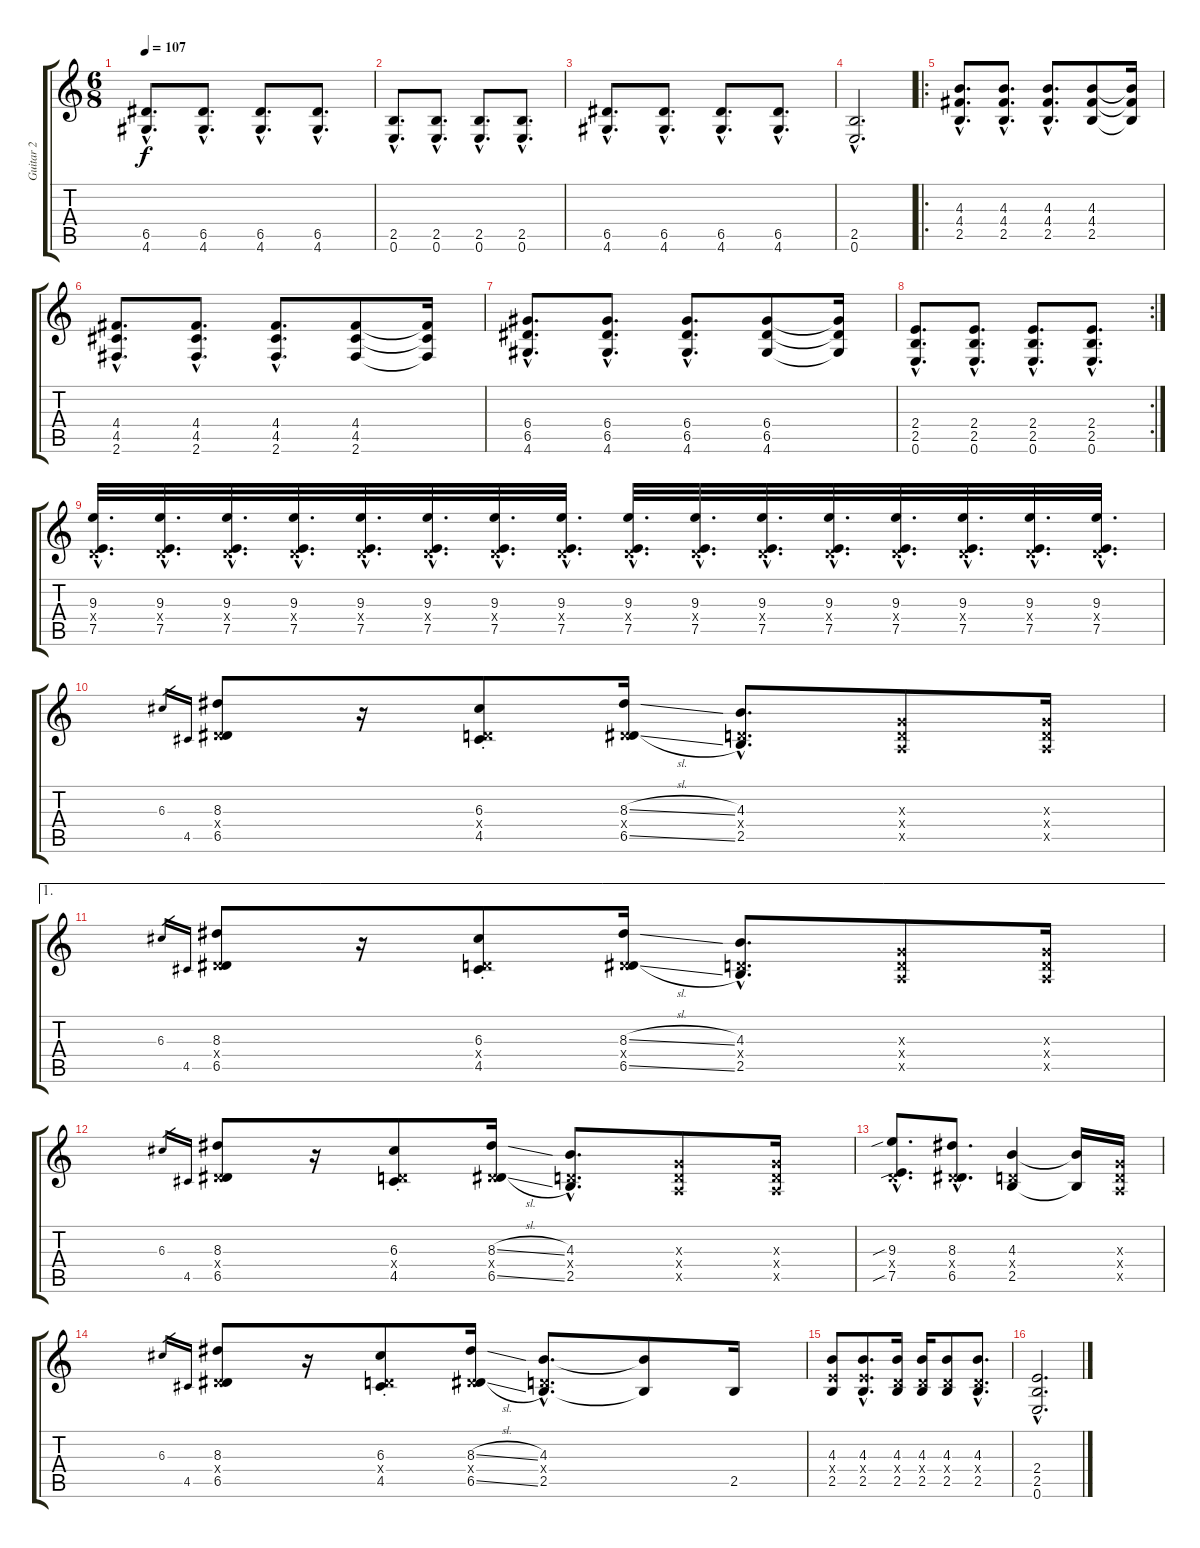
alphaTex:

\track ("Guitar 2" "Guitar 2") {instrument distortionguitar}
\staff {score tabs}
\tuning (E4 B3 G3 D3 A2 E2) {hide}
\ts (6 8)
\tempo 107
\clef g2
\ks c
(6.5{hac} 4.6{hac}).8{d dy f} (6.5{hac} 4.6{hac}).8{d} (6.5{hac} 4.6{hac}).8{d} (6.5{hac} 4.6{hac}).8{d} |
(2.5{hac} 0.6{hac}).8{d} (2.5{hac} 0.6{hac}).8{d} (2.5{hac} 0.6{hac}).8{d} (2.5{hac} 0.6{hac}).8{d} |
(6.5{hac} 4.6{hac}).8{d} (6.5{hac} 4.6{hac}).8{d} (6.5{hac} 4.6{hac}).8{d} (6.5{hac} 4.6{hac}).8{d} |
(2.5{hac} 0.6{hac}).2{d} |
\ro
(4.3{hac} 4.4{hac} 2.5{hac}).8{d volume 12 instrument distortionguitar} (4.3{hac} 4.4{hac} 2.5{hac}).8{d} (4.3{hac} 4.4{hac} 2.5{hac}).8{d} (4.3 4.4 2.5).8 (4.3{t} 4.4{t} 2.5{t}).16 |
(4.4{hac} 4.5{hac} 2.6{hac}).8{d instrument distortionguitar} (4.4{hac} 4.5{hac} 2.6{hac}).8{d} (4.4{hac} 4.5{hac} 2.6{hac}).8{d} (4.4 4.5 2.6).8 (4.4{t} 4.5{t} 2.6{t}).16 |
(6.4{hac} 6.5{hac} 4.6{hac}).8{d instrument distortionguitar} (6.4{hac} 6.5{hac} 4.6{hac}).8{d} (6.4{hac} 6.5{hac} 4.6{hac}).8{d} (6.4 6.5 4.6).8 (6.4{t} 6.5{t} 4.6{t}).16 |
\rc 2
(2.4{hac} 2.5{hac} 0.6{hac}).8{d instrument distortionguitar} (2.4{hac} 2.5{hac} 0.6{hac}).8{d} (2.4{hac} 2.5{hac} 0.6{hac}).8{d} (2.4{hac} 2.5{hac} 0.6{hac}).8{d} |
(9.3{hac} 0.4{hac x} 7.5{hac}).32{d volume 11 balance 0} (9.3{hac} 0.4{hac x} 7.5{hac}).32{d} (9.3{hac} 0.4{hac x} 7.5{hac}).32{d} (9.3{hac} 0.4{hac x} 7.5{hac}).32{d} (9.3{hac} 0.4{hac x} 7.5{hac}).32{d} (9.3{hac} 0.4{hac x} 7.5{hac}).32{d} (9.3{hac} 0.4{hac x} 7.5{hac}).32{d} (9.3{hac} 0.4{hac x} 7.5{hac}).32{d} (9.3{hac} 0.4{hac x} 7.5{hac}).32{d} (9.3{hac} 0.4{hac x} 7.5{hac}).32{d} (9.3{hac} 0.4{hac x} 7.5{hac}).32{d} (9.3{hac} 0.4{hac x} 7.5{hac}).32{d} (9.3{hac} 0.4{hac x} 7.5{hac}).32{d} (9.3{hac} 0.4{hac x} 7.5{hac}).32{d} (9.3{hac} 0.4{hac x} 7.5{hac}).32{d} (9.3{hac} 0.4{hac x} 7.5{hac}).32{d} |
6.3.16{gr} 4.5.16{gr} (8.3 0.4{x} 6.5).8{volume 14 balance 8} r.16 (6.3{st} 0.4{x} 4.5{st}).8 (8.3{sl} 0.4{x} 6.5{sl}).16 (4.3{hac} 0.4{hac x} 2.5{hac}).8{d} (0.3{x} 0.4{x} 0.5{x}).8 (0.3{x} 0.4{x} 0.5{x}).16 |
\ae 1
6.3.16{gr} 4.5.16{gr} (8.3 0.4{x} 6.5).8 r.16 (6.3{st} 0.4{x} 4.5{st}).8 (8.3{sl} 0.4{x} 6.5{sl}).16 (4.3{hac} 0.4{hac x} 2.5{hac}).8{d} (0.3{x} 0.4{x} 0.5{x}).8 (0.3{x} 0.4{x} 0.5{x}).16 |
6.3.16{gr} 4.5.16{gr} (8.3 0.4{x} 6.5).8 r.16 (6.3{st} 0.4{x} 4.5{st}).8 (8.3{sl} 0.4{x} 6.5{sl}).16 (4.3{hac} 0.4{hac x} 2.5{hac}).8{d} (0.3{x} 0.4{x} 0.5{x}).8 (0.3{x} 0.4{x} 0.5{x}).16 |
(9.3{sib hac} 0.4{hac x} 7.5{sib hac}).8{d} (8.3{hac} 0.4{hac x} 6.5{hac}).8{d} (4.3 0.4{x} 2.5).4 (4.3{t} 2.5{t}).16 (0.3{x} 0.4{x} 0.5{x}).16 |
6.3.16{gr} 4.5.16{gr} (8.3 0.4{x} 6.5).8{volume 14 balance 8} r.16 (6.3{st} 0.4{x} 4.5{st}).8 (8.3{sl} 0.4{x} 6.5{sl}).16 (4.3{hac} 0.4{hac x} 2.5{hac}).8{d} (4.3{t} 2.5{t}).8 2.5.16 |
(4.3 2.4{x} 2.5).8 (4.3{hac} 2.4{hac x} 2.5{hac}).8{d} (4.3 0.4{x} 2.5).16 (4.3 0.4{x} 2.5).16 (4.3 0.4{x} 2.5).8 (4.3{hac} 0.4{hac x} 2.5{hac}).8{d} |
(2.4{hac} 2.5{hac} 0.6{hac}).2{d}
